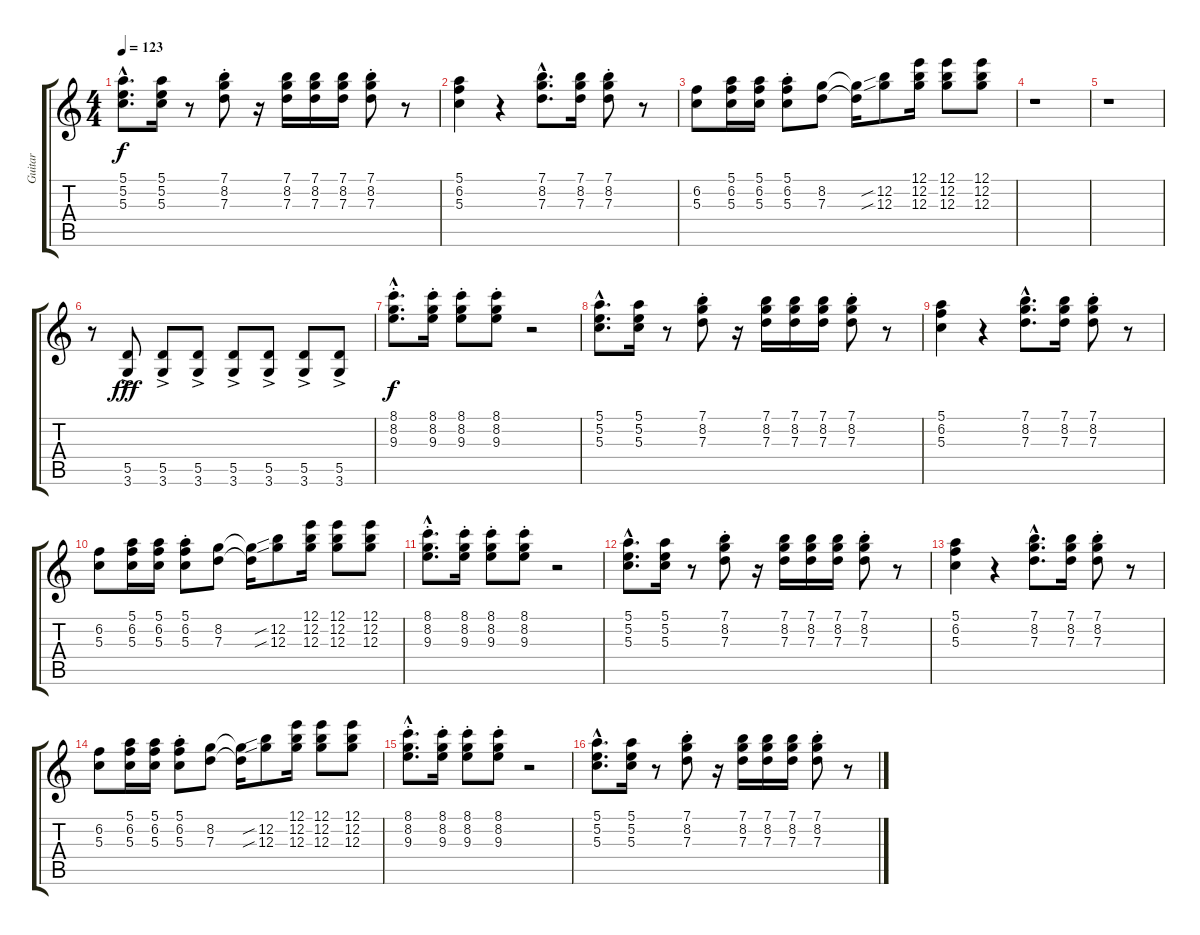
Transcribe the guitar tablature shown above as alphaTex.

\track ("Guitar" "Guitar") {instrument electricguitarjazz}
\staff {score tabs}
\tuning (E4 B3 G3 D3 A2 E2) {hide}
\ts (4 4)
\tempo 123
\clef g2
\ks c
(5.1{hac} 5.2{hac} 5.3{hac}).8{d dy f} (5.1 5.2 5.3).16 r.8 (7.1{st} 8.2{st} 7.3{st}).8 r.16 (7.1 8.2 7.3).16 (7.1 8.2 7.3).16 (7.1 8.2 7.3).16 (7.1{st} 8.2{st} 7.3{st}).8 r.8 |
(5.1 6.2 5.3).4 r.4 (7.1{hac} 8.2{hac} 7.3{hac}).8{d} (7.1 8.2 7.3).16 (7.1{st} 8.2{st} 7.3{st}).8 r.8 |
(6.2 5.3).8 (5.1 6.2 5.3).16 (5.1 6.2 5.3).16 (5.1{st} 6.2{st} 5.3{st}).8 (8.2 7.3).8 (8.2{t} 7.3{t}).16 (12.2{sib} 12.3{sib}).8 (12.1 12.2 12.3).16 (12.1 12.2 12.3).8 (12.1 12.2 12.3).8 |
r.1 |
r.1 |
r.8 (5.5{ac} 3.6{ac}).8{dy fff} (5.5{ac} 3.6{ac}).8 (5.5{ac} 3.6{ac}).8 (5.5{ac} 3.6{ac}).8 (5.5{ac} 3.6{ac}).8 (5.5{ac} 3.6{ac}).8 (5.5{ac} 3.6{ac}).8 |
(8.1{hac st} 8.2{hac st} 9.3{hac st}).8{d dy f} (8.1{st} 8.2{st} 9.3{st}).16 (8.1{st} 8.2{st} 9.3{st}).8 (8.1{st} 8.2{st} 9.3{st}).8 r.2 |
(5.1{hac} 5.2{hac} 5.3{hac}).8{d} (5.1 5.2 5.3).16 r.8 (7.1{st} 8.2{st} 7.3{st}).8 r.16 (7.1 8.2 7.3).16 (7.1 8.2 7.3).16 (7.1 8.2 7.3).16 (7.1{st} 8.2{st} 7.3{st}).8 r.8 |
(5.1 6.2 5.3).4 r.4 (7.1{hac} 8.2{hac} 7.3{hac}).8{d} (7.1 8.2 7.3).16 (7.1{st} 8.2{st} 7.3{st}).8 r.8 |
(6.2 5.3).8 (5.1 6.2 5.3).16 (5.1 6.2 5.3).16 (5.1{st} 6.2{st} 5.3{st}).8 (8.2 7.3).8 (8.2{t} 7.3{t}).16 (12.2{sib} 12.3{sib}).8 (12.1 12.2 12.3).16 (12.1 12.2 12.3).8 (12.1 12.2 12.3).8 |
(8.1{hac st} 8.2{hac st} 9.3{hac st}).8{d} (8.1{st} 8.2{st} 9.3{st}).16 (8.1{st} 8.2{st} 9.3{st}).8 (8.1{st} 8.2{st} 9.3{st}).8 r.2 |
(5.1{hac} 5.2{hac} 5.3{hac}).8{d} (5.1 5.2 5.3).16 r.8 (7.1{st} 8.2{st} 7.3{st}).8 r.16 (7.1 8.2 7.3).16 (7.1 8.2 7.3).16 (7.1 8.2 7.3).16 (7.1{st} 8.2{st} 7.3{st}).8 r.8 |
(5.1 6.2 5.3).4 r.4 (7.1{hac} 8.2{hac} 7.3{hac}).8{d} (7.1 8.2 7.3).16 (7.1{st} 8.2{st} 7.3{st}).8 r.8 |
(6.2 5.3).8 (5.1 6.2 5.3).16 (5.1 6.2 5.3).16 (5.1{st} 6.2{st} 5.3{st}).8 (8.2 7.3).8 (8.2{t} 7.3{t}).16 (12.2{sib} 12.3{sib}).8 (12.1 12.2 12.3).16 (12.1 12.2 12.3).8 (12.1 12.2 12.3).8 |
(8.1{hac st} 8.2{hac st} 9.3{hac st}).8{d} (8.1{st} 8.2{st} 9.3{st}).16 (8.1{st} 8.2{st} 9.3{st}).8 (8.1{st} 8.2{st} 9.3{st}).8 r.2 |
(5.1{hac} 5.2{hac} 5.3{hac}).8{d} (5.1 5.2 5.3).16 r.8 (7.1{st} 8.2{st} 7.3{st}).8 r.16 (7.1 8.2 7.3).16 (7.1 8.2 7.3).16 (7.1 8.2 7.3).16 (7.1{st} 8.2{st} 7.3{st}).8 r.8
